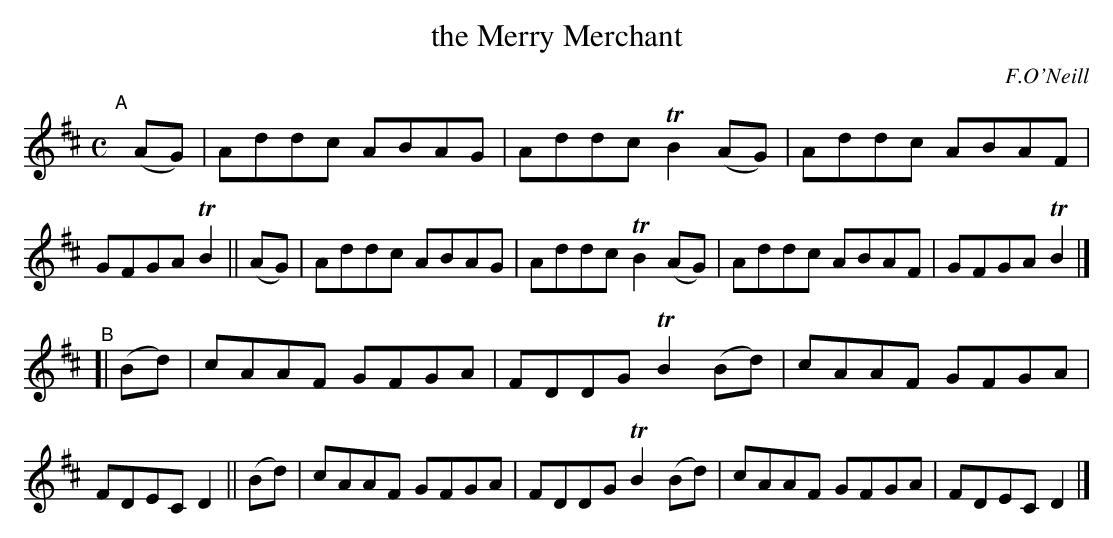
X:1
T: the Merry Merchant
O: F.O'Neill
M: C
L: 1/8
K: D
"^A"\
[|](AG) | Addc ABAG | Addc TB2 (AG) | Addc ABAF | GFGA TB2 \
|| (AG) | Addc ABAG | Addc TB2 (AG) | Addc ABAF | GFGA TB2 |]
"^B"\
[| (Bd) | cAAF GFGA | FDDG TB2 (Bd) | cAAF GFGA | FDEC D2 \
|| (Bd) | cAAF GFGA | FDDG TB2 (Bd) | cAAF GFGA | FDEC D2 |]
